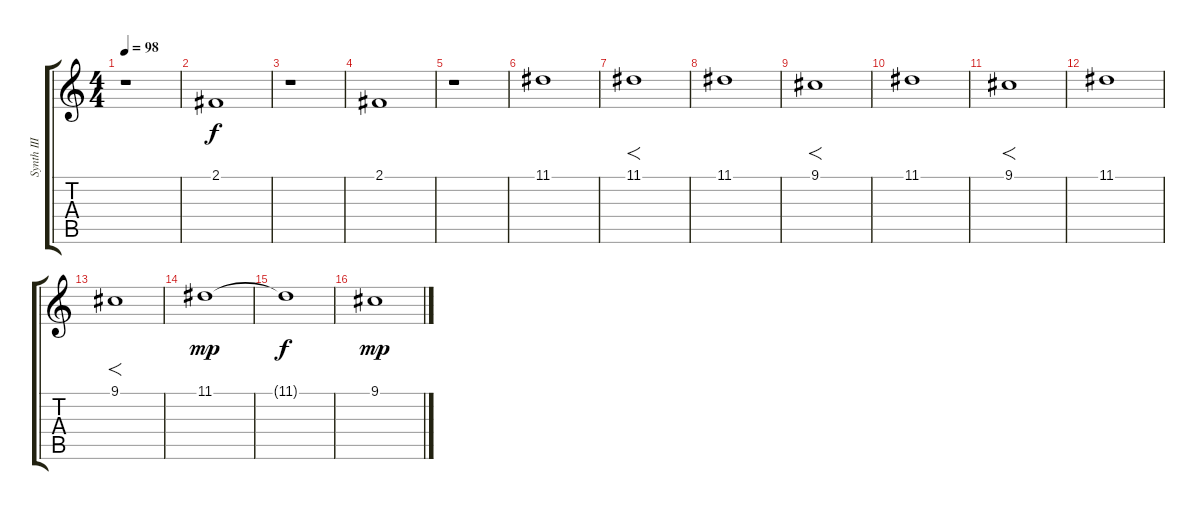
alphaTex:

\track ("Synth III (Banks)" "Synth III ") {instrument tremolostrings}
\staff {score tabs}
\tuning (E4 B3 G3 D3 A2 E2) {hide}
\ts (4 4)
\tempo 98
\clef g2
\ks c
r.1{dy f} |
2.1.1 |
r.1 |
2.1.1 |
r.1 |
11.1.1 |
11.1.1{f} |
11.1.1 |
9.1.1{f} |
11.1.1 |
9.1.1{f} |
11.1.1 |
9.1.1{f} |
11.1.1{dy mp} |
11.1{t}.1{dy f} |
9.1.1{dy mp}
